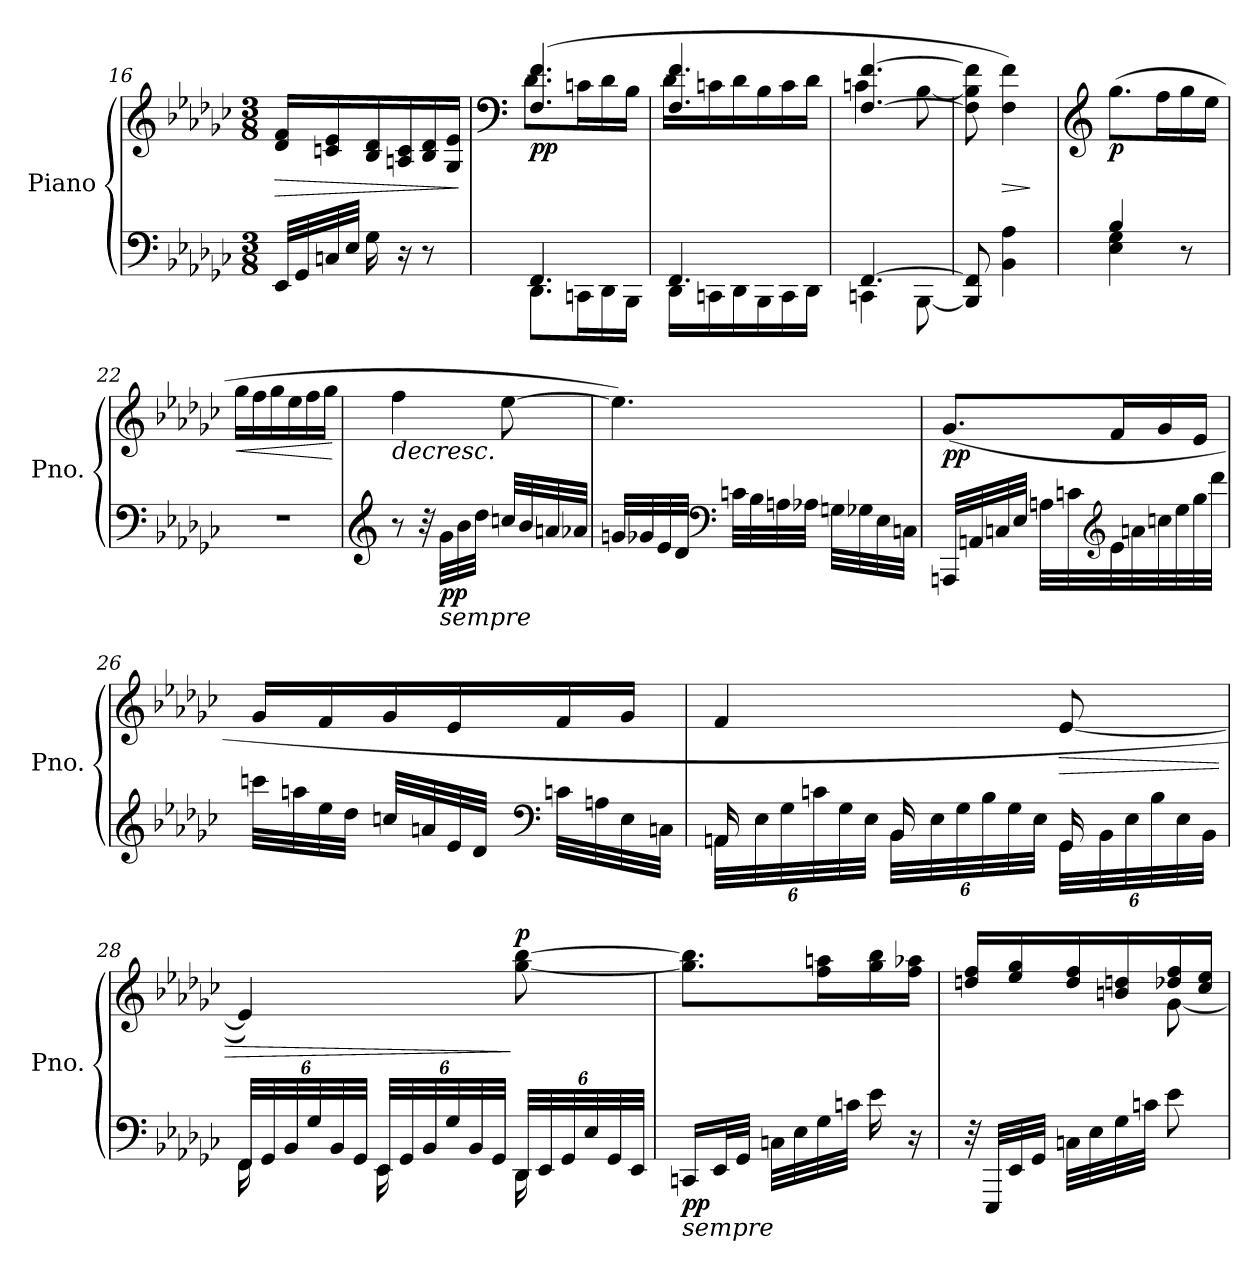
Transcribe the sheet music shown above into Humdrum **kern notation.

**kern	**kern	**dynam
*part1	*part1	*part1
*staff2	*staff1	*staff1/2
*I"Piano	*	*
*I'Pno.	*	*
!!LO:LB:g=z
*clefF4	*clefG2	*
*k[b-e-a-d-g-c-]	*k[b-e-a-d-g-c-]	*
*M3/8	*M3/8	*
=16	=16	=16
!	!	!LO:HP:b
*	*^	*
32EE-/LLL	16d-/ 16f/LL	4rFyy	>
32GG-/	.	.	.
32Cn/	16cn/ 16e-/	.	.
32E-/JJJ	.	.	.
16G-\	16B-/ 16d-/	.	.
16r	16An/ 16c/	.	.
8r	16B-/ 16d-/	8rFyy	.
.	16G-/ 16e-/JJ	.	.
*	*v	*v	*
.	.	]
=17	=17	=17
*	*clefF4	*
*^	*^	*
!	!	!	!	!LO:DY:b
4.FF/	8.DD-\L	(>4.F/ 4.f/	8.d-\L	pp
.	16CCn\L	.	16cn\L	.
.	16DD-\	.	16d-\	.
.	16BBB-\JJ	.	16B-\JJ	.
=18	=18	=18	=18	=18
4.FF/	16DD-\LL	4.F/ 4.f/	16d-\LL	.
.	16CCn\	.	16cn\	.
.	16DD-\	.	16d-\	.
.	16BBB-\	.	16B-\	.
.	16CC\	.	16c\	.
.	16DD-\JJ	.	16d-\JJ	.
=19	=19	=19	=19	=19
[4.FF/	4CCn\	[4.F/ [4.f/	4cn\	.
.	[8BBB-\	.	[8B-\	.
*v	*v	*	*	*
*	*v	*v	*
=20	=20	=20
8BBB-/] 8FF/]	8F\] 8B-\] 8f\]	.
!	!	!LO:HP:b
4BB-\ 4A-\	4F\ 4f\)	>
.	.	]
=21	=21	=21
*	*clefG2	*
*^	*	*
!	!	!	!LO:DY:b
4B-/	4E-\ 4G-\	(>8.gg-\L	p
.	.	16ff\L	.
8r	8ryy	16gg-\	.
.	.	16ee-\JJ	.
*v	*v	*	*
=22	=22	=22
!	!	!LO:HP:b
4.r	16gg-\LL	<
.	16ff\	.
.	16gg-\	.
.	16ee-\	.
.	16ff\	.
.	16gg-\JJ	.
.	.	[
!!LO:PB:g=z
=23	=23	=23
*clefG2	*	*
!	!	!LO:HP:b
8r	4ff\	>
32r	.	.
!LO:TX:b:i:t=sempre	!	!
!	!	!LO:DY:b=2
32g-\LLL	.	pp
32b-\	.	.
32dd-\JJJ	.	.
32ccn/LLL	[8ee-\	.
32b-/	.	.
32an/	.	.
32a-X/JJJ	.	.
.	.	]
=24	=24	=24
32gn/LLL	4.ee-\])	.
32g-X/	.	.
32e-/	.	.
32d-/JJJ	.	.
*clefF4	*	*
32cn\LLL	.	.
32B-\	.	.
32An\	.	.
32A-X\JJJ	.	.
32Gn\LLL	.	.
32G-X\	.	.
32E-\	.	.
32Cn\JJJ	.	.
=25	=25	=25
!	!	!LO:DY:b
32AAAn/LLL	(>8.g-/L	pp
32AAn/	.	.
32Cn/	.	.
32E-/JJJ	.	.
32An\LLL	.	.
32cn\	.	.
*clefG2	*	*
32e-\	16f/L	.
32an\	.	.
32ccn\	16g-/	.
32ee-\	.	.
32gg-\	16e-/JJ	.
32ddd-\JJJ	.	.
!!LO:LB:g=z
=26	=26	=26
32cccn\LLL	16g-/LL	.
32aan\	.	.
32ee-\	16f/	.
32dd-\JJJ	.	.
32ccn/LLL	16g-/	.
32an/	.	.
32e-/	16e-/	.
32d-/JJJ	.	.
*clefF4	*	*
32cn\LLL	16f/	.
32An\	.	.
32E-\	16g-/JJ	.
32Cn\JJJ	.	.
=27	=27	=27
*^	*	*
*	*Xbrackettup	*	*
16AAn/	48AA\LLL	4f/	.
.	48E-\	.	.
.	48G-\	.	.
16ryy	48cn\	.	.
.	48G-\	.	.
.	48E-\JJJ	.	.
16BB-/	48BB-\LLL	.	.
.	48E-\	.	.
.	48G-\	.	.
16ryy	48B-\	.	.
.	48G-\	.	.
.	48E-\JJJ	.	.
!	!	!	!LO:HP:b
16GG-/	48GG-\LLL	[8e-/	>
.	48BB-\	.	.
.	48E-\	.	.
16ryy	48B-\	.	.
.	48E-\	.	.
.	48BB-\JJJ	.	.
=28	=28	=28	=28
48FF/LLL	16FF\	4e-/])	.
48GG-/	.	.	.
48BB-/	.	.	.
48G-/	16rEEyy	.	.
48BB-/	.	.	.
48GG-/JJJ	.	.	.
48EE-/LLL	16EE-\	.	.
48GG-/	.	.	.
48BB-/	.	.	.
48G-/	16rEEyy	.	.
48BB-/	.	.	.
48GG-/JJJ	.	.	.
!	!	!	!LO:DY:n=1:a
48DD-/LLL	16DD-\	[8gg-\ [8bb-\	] p
48EE-/	.	.	.
48GG-/	.	.	.
48E-/	16rEEyy	.	.
48GG-/	.	.	.
48EE-/JJJ	.	.	.
*v	*v	*	*
!!LO:LB:g=z
=29	=29	=29
!LO:TX:b:i:t=sempre	!	!
!	!	!LO:DY:b=2
16CCn/LL	8.gg-\] 8.bb-\]L	pp
32EE-/L	.	.
32GG-/JJJ	.	.
32Cn\LLL	.	.
32E-\	.	.
32G-\	16ff\ 16aan\L	.
32cn\JJJ	.	.
16e-\	16gg-\ 16bb-\	.
16r	16ff\ 16aa-X\JJ	.
=30	=30	=30
*	*^	*
32r	16ddn/ 16ff/LL	4ryy	.
32EEE-/LLL	.	.	.
32EE-/	16ee-/ 16gg-/	.	.
32GG-/JJJ	.	.	.
32Cn\LLL	16dd/ 16ff/	.	.
32E-\	.	.	.
32G-\	16bn/ 16ddn/	.	.
32cn\JJJ	.	.	.
8e-\	16dd-X/ 16ff/	[8g-\	.
.	16cc-/ 16ee-/JJ	.	.
*	*v	*v	*
=	=	=
*-	*-	*-
